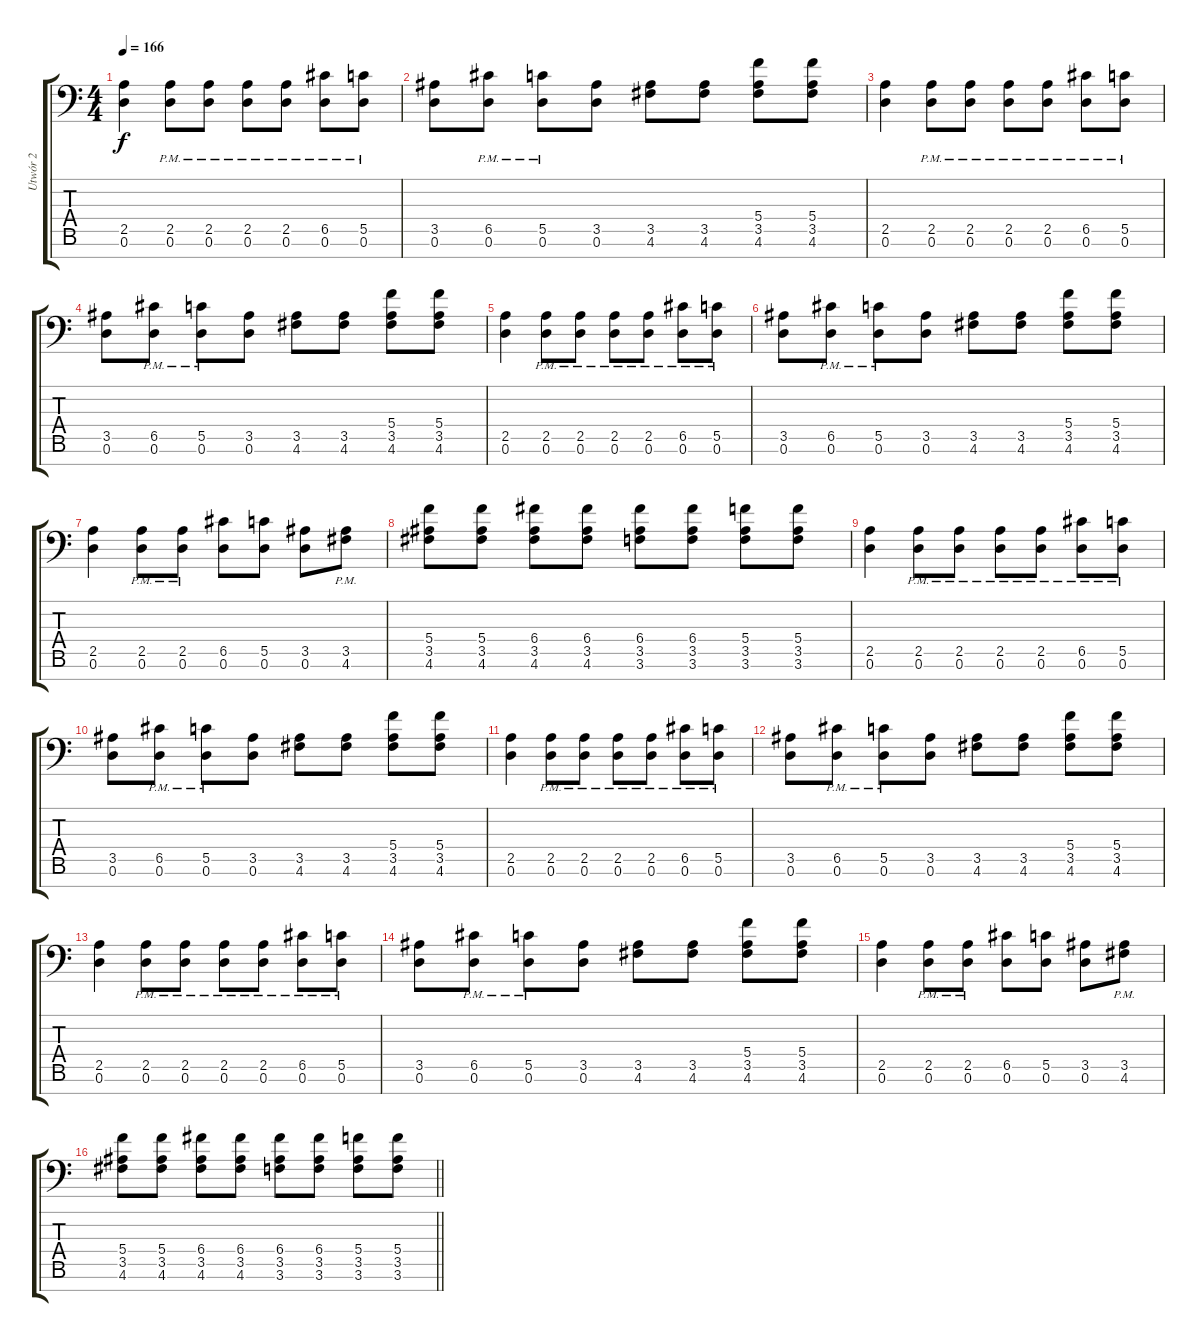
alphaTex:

\track ("Utwór 2" "Utwór 2") {instrument overdrivenguitar}
\staff {score tabs}
\tuning (D4 A3 F3 C3 G2 D2 A1) {hide}
\ts (4 4)
\tempo 166
\clef f4
\ks c
(2.5 0.6).4{dy f} (2.5{pm} 0.6{pm}).8 (2.5{pm} 0.6{pm}).8 (2.5{pm} 0.6{pm}).8 (2.5{pm} 0.6{pm}).8 (6.5{pm} 0.6{pm}).8 (5.5{pm} 0.6{pm}).8 |
(3.5 0.6).8 (6.5{pm} 0.6{pm}).8 (5.5{pm} 0.6{pm}).8 (3.5 0.6).8 (3.5 4.6).8 (3.5 4.6).8 (5.4 3.5 4.6).8 (5.4 3.5 4.6).8 |
(2.5 0.6).4 (2.5{pm} 0.6{pm}).8 (2.5{pm} 0.6{pm}).8 (2.5{pm} 0.6{pm}).8 (2.5{pm} 0.6{pm}).8 (6.5{pm} 0.6{pm}).8 (5.5{pm} 0.6{pm}).8 |
(3.5 0.6).8 (6.5{pm} 0.6{pm}).8 (5.5{pm} 0.6{pm}).8 (3.5 0.6).8 (3.5 4.6).8 (3.5 4.6).8 (5.4 3.5 4.6).8 (5.4 3.5 4.6).8 |
(2.5 0.6).4 (2.5{pm} 0.6{pm}).8 (2.5{pm} 0.6{pm}).8 (2.5{pm} 0.6{pm}).8 (2.5{pm} 0.6{pm}).8 (6.5{pm} 0.6{pm}).8 (5.5{pm} 0.6{pm}).8 |
(3.5 0.6).8 (6.5{pm} 0.6{pm}).8 (5.5{pm} 0.6{pm}).8 (3.5 0.6).8 (3.5 4.6).8 (3.5 4.6).8 (5.4 3.5 4.6).8 (5.4 3.5 4.6).8 |
(2.5 0.6).4 (2.5{pm} 0.6{pm}).8 (2.5{pm} 0.6{pm}).8 (6.5 0.6).8 (5.5 0.6).8 (3.5 0.6).8 (3.5{pm} 4.6{pm}).8 |
(5.4 3.5 4.6).8 (5.4 3.5 4.6).8 (6.4 3.5 4.6).8 (6.4 3.5 4.6).8 (6.4 3.5 3.6).8 (6.4 3.5 3.6).8 (5.4 3.5 3.6).8 (5.4 3.5 3.6).8 |
(2.5 0.6).4 (2.5{pm} 0.6{pm}).8 (2.5{pm} 0.6{pm}).8 (2.5{pm} 0.6{pm}).8 (2.5{pm} 0.6{pm}).8 (6.5{pm} 0.6{pm}).8 (5.5{pm} 0.6{pm}).8 |
(3.5 0.6).8 (6.5{pm} 0.6{pm}).8 (5.5{pm} 0.6{pm}).8 (3.5 0.6).8 (3.5 4.6).8 (3.5 4.6).8 (5.4 3.5 4.6).8 (5.4 3.5 4.6).8 |
(2.5 0.6).4 (2.5{pm} 0.6{pm}).8 (2.5{pm} 0.6{pm}).8 (2.5{pm} 0.6{pm}).8 (2.5{pm} 0.6{pm}).8 (6.5{pm} 0.6{pm}).8 (5.5{pm} 0.6{pm}).8 |
(3.5 0.6).8 (6.5{pm} 0.6{pm}).8 (5.5{pm} 0.6{pm}).8 (3.5 0.6).8 (3.5 4.6).8 (3.5 4.6).8 (5.4 3.5 4.6).8 (5.4 3.5 4.6).8 |
(2.5 0.6).4 (2.5{pm} 0.6{pm}).8 (2.5{pm} 0.6{pm}).8 (2.5{pm} 0.6{pm}).8 (2.5{pm} 0.6{pm}).8 (6.5{pm} 0.6{pm}).8 (5.5{pm} 0.6{pm}).8 |
(3.5 0.6).8 (6.5{pm} 0.6{pm}).8 (5.5{pm} 0.6{pm}).8 (3.5 0.6).8 (3.5 4.6).8 (3.5 4.6).8 (5.4 3.5 4.6).8 (5.4 3.5 4.6).8 |
(2.5 0.6).4 (2.5{pm} 0.6{pm}).8 (2.5{pm} 0.6{pm}).8 (6.5 0.6).8 (5.5 0.6).8 (3.5 0.6).8 (3.5{pm} 4.6{pm}).8 |
\barLineRight lightlight
(5.4 3.5 4.6).8 (5.4 3.5 4.6).8 (6.4 3.5 4.6).8 (6.4 3.5 4.6).8 (6.4 3.5 3.6).8 (6.4 3.5 3.6).8 (5.4 3.5 3.6).8 (5.4 3.5 3.6).8
